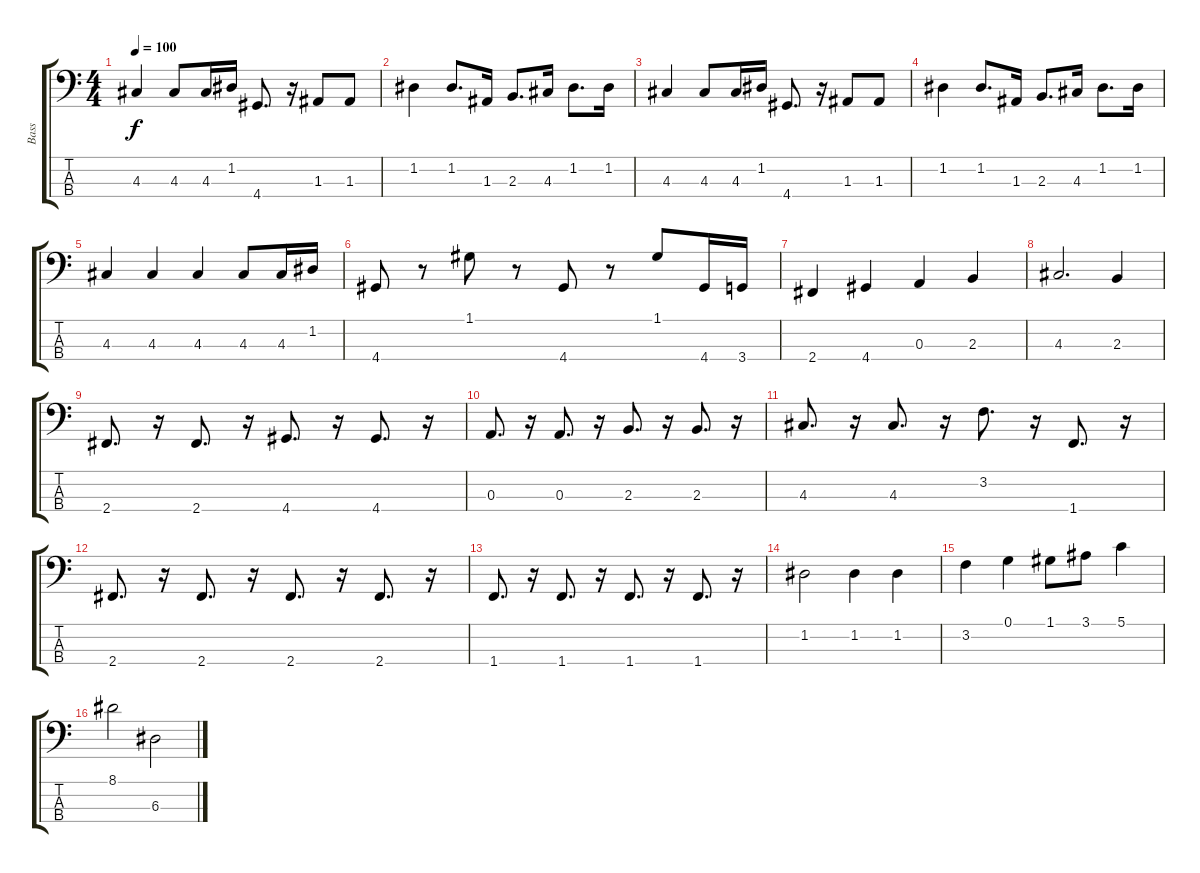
\track ("Bass" "Bass") {instrument electricbassfinger}
\staff {score tabs}
\tuning (G2 D2 A1 E1) {hide}
\ts (4 4)
\tempo 100
\clef f4
\ks c
4.3.4{dy f} 4.3.8 4.3.16 1.2.16 4.4.8{d} r.16 1.3.8 1.3.8 |
1.2.4 1.2.8{d} 1.3.16 2.3.8{d} 4.3.16 1.2.8{d} 1.2.16 |
4.3.4 4.3.8 4.3.16 1.2.16 4.4.8{d} r.16 1.3.8 1.3.8 |
1.2.4 1.2.8{d} 1.3.16 2.3.8{d} 4.3.16 1.2.8{d} 1.2.16 |
4.3.4 4.3.4 4.3.4 4.3.8 4.3.16 1.2.16 |
4.4.8 r.8 1.1.8 r.8 4.4.8 r.8 1.1.8 4.4.16 3.4.16 |
2.4.4 4.4.4 0.3.4 2.3.4 |
4.3.2{d} 2.3.4 |
2.4.8{d} r.16 2.4.8{d} r.16 4.4.8{d} r.16 4.4.8{d} r.16 |
0.3.8{d} r.16 0.3.8{d} r.16 2.3.8{d} r.16 2.3.8{d} r.16 |
4.3.8{d} r.16 4.3.8{d} r.16 3.2.8{d} r.16 1.4.8{d} r.16 |
2.4.8{d} r.16 2.4.8{d} r.16 2.4.8{d} r.16 2.4.8{d} r.16 |
1.4.8{d} r.16 1.4.8{d} r.16 1.4.8{d} r.16 1.4.8{d} r.16 |
1.2.2 1.2.4 1.2.4 |
3.2.4 0.1.4 1.1.8 3.1.8 5.1.4 |
8.1.2 6.3.2
